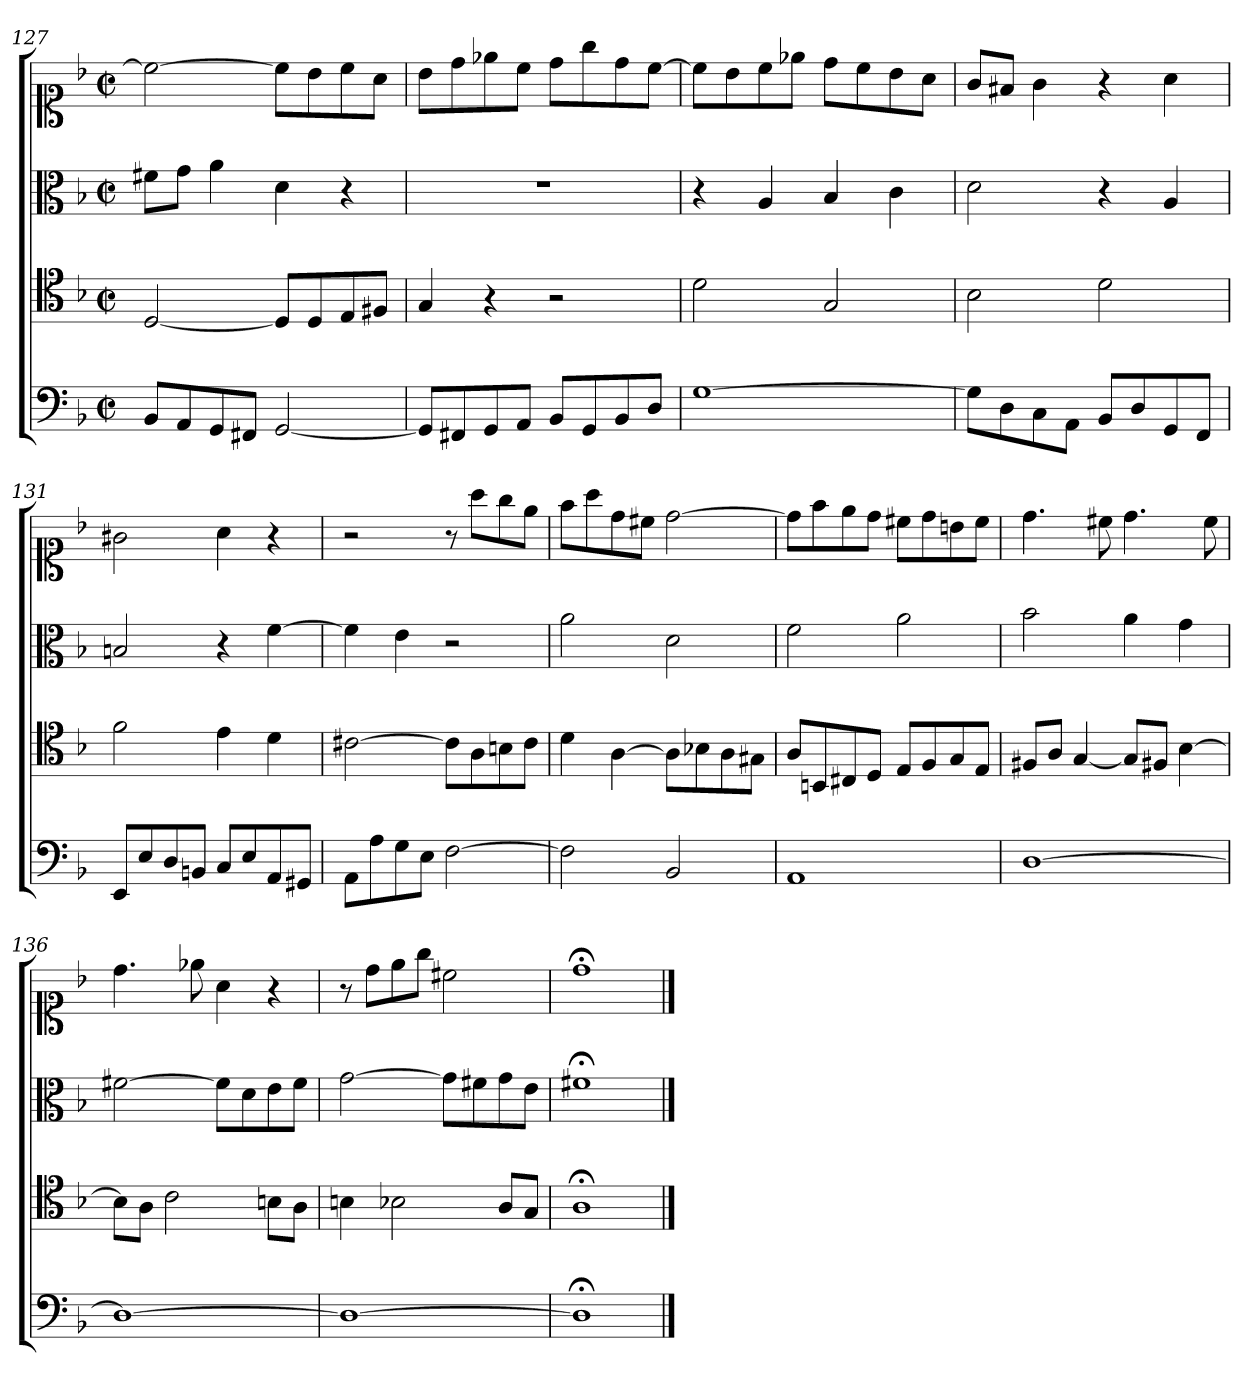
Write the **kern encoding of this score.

**kern	**kern	**kern	**kern
*part4	*part3	*part2	*part1
*staff4	*staff3	*staff2	*staff1
*clefF4	*clefC4	*clefC3	*clefC1
*k[b-]	*k[b-]	*k[b-]	*k[b-]
*d:	*d:	*d:	*d:
*M2/2	*M2/2	*M2/2	*M2/2
*met(c|)	*met(c|)	*met(c|)	*met(c|)
=127	=127	=127	=127
8BB-L	[2D	8f#XL	2cc_
8AA	.	8gJ	.
8GG	.	4a	.
8FF#XJ	.	.	.
[2GG	8DL]	4d	8ccL]
.	8D	.	8b-
.	8E	4r	8cc
.	8F#XJ	.	8aJ
=128	=128	=128	=128
8GGL]	4G	1r	8b-L
8FF#X	.	.	8dd
8GG	4r	.	8ee-X
8AAJ	.	.	8ccJ
8BB-L	2r	.	8ddL
8GG	.	.	8gg
8BB-	.	.	8dd
8DJ	.	.	[8ccJ
=129	=129	=129	=129
[1G	2d	4r	8ccL]
.	.	.	8b-
.	.	4A	8cc
.	.	.	8ee-XJ
.	2G	4B-	8ddL
.	.	.	8cc
.	.	4c	8b-
.	.	.	8aJ
=130	=130	=130	=130
8GL]	2B-	2d	8gL
8D	.	.	8f#XJ
8C	.	.	4g
8AAJ	.	.	.
8BB-L	2d	4r	4r
8D	.	.	.
8GG	.	4A	4a
8FFJ	.	.	.
=131	=131	=131	=131
8EEL	2f	2Bn	2g#X
8E	.	.	.
8D	.	.	.
8BBnJ	.	.	.
8CL	4e	4r	4a
8E	.	.	.
8AA	4d	[4f	4r
8GG#XJ	.	.	.
=132	=132	=132	=132
8AAL	[2c#X	4f]	2r
8A	.	.	.
8G	.	4e	.
8EJ	.	.	.
[2F	8c#L]	2r	8r
.	8A	.	8aaL
.	8Bn	.	8gg
.	8c#J	.	8eeJ
=133	=133	=133	=133
2F]	4d	2a	8ffL
.	.	.	8aa
.	[4A	.	8dd
.	.	.	8cc#XJ
2BB-	8AL]	2d	[2dd
.	8B-X	.	.
.	8A	.	.
.	8G#XJ	.	.
=134	=134	=134	=134
1AA	8AL	2f	8ddL]
.	8BBn	.	8ff
.	8C#X	.	8ee
.	8DJ	.	8ddJ
.	8EL	2a	8cc#XL
.	8F	.	8dd
.	8G	.	8bn
.	8EJ	.	8cc#J
=135	=135	=135	=135
[1D	8F#XL	2b-	4.dd
.	8AJ	.	.
.	[4G	.	.
.	.	.	8cc#X
.	8GL]	4a	4.dd
.	8F#XJ	.	.
.	[4B-	4g	.
.	.	.	8cc#
=136	=136	=136	=136
1D_	8B-L]	[2f#X	4.dd
.	8AJ	.	.
.	2c	.	.
.	.	.	8ee-X
.	.	8f#L]	4a
.	.	8d	.
.	8BnL	8e	4r
.	8AJ	8f#J	.
=137	=137	=137	=137
1D_	4Bn	[2g	8r
.	.	.	8ddL
.	2B-X	.	8ee
.	.	.	8ggJ
.	.	8gL]	2cc#X
.	.	8f#X	.
.	8AL	8g	.
.	8GJ	8eJ	.
=138	=138	=138	=138
1D;<]	1A;<	1f#X;<	1dd;<
==	==	==	==
*-	*-	*-	*-
